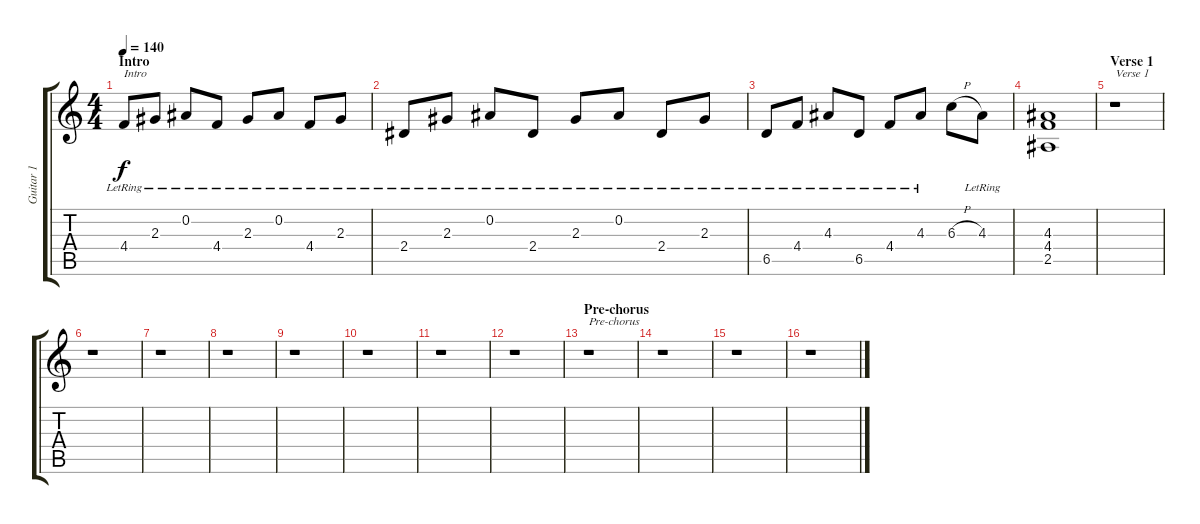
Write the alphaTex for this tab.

\track ("Guitar 1" "Guitar 1") {instrument electricguitarclean}
\staff {score tabs}
\tuning (Eb4 Bb3 Gb3 Db3 Ab2 Eb2) {hide}
\ts (4 4)
\section ("" "Intro")
\tempo 140
\clef g2
\ks c
4.4{lr}.8{txt "Intro" dy f instrument electricguitarclean} 2.3{lr}.8 0.2{lr}.8 4.4{lr}.8 2.3{lr}.8 0.2{lr}.8 4.4{lr}.8 2.3{lr}.8 |
2.4{lr}.8 2.3{lr}.8 0.2{lr}.8 2.4{lr}.8 2.3{lr}.8 0.2{lr}.8 2.4{lr}.8 2.3{lr}.8 |
6.5{lr}.8 4.4{lr}.8 4.3{lr}.8 6.5{lr}.8 4.4{lr}.8 4.3{lr}.8 6.3{h}.8 4.3{lr}.8 |
(4.3 4.4 2.5).1 |
\section ("" "Verse 1")
r.1{txt "Verse 1"} |
r.1 |
r.1 |
r.1 |
r.1 |
r.1 |
r.1 |
r.1 |
\section ("" "Pre-chorus")
r.1{txt "Pre-chorus"} |
r.1 |
r.1 |
r.1
